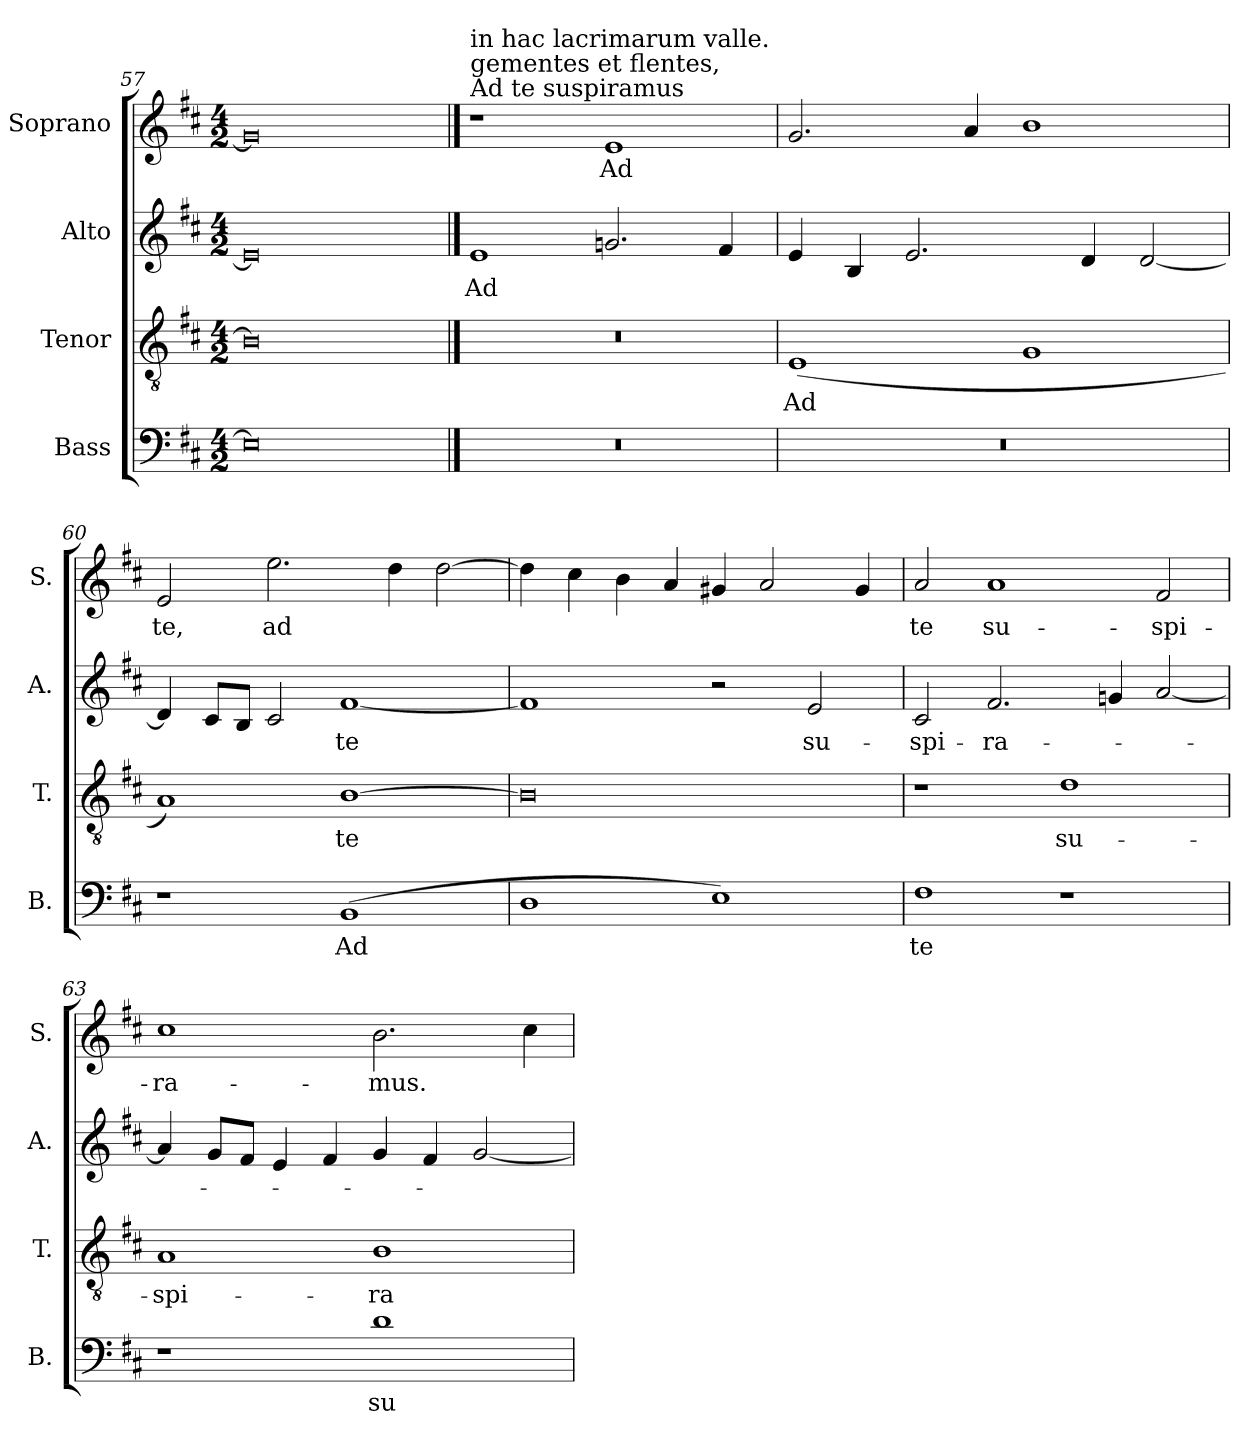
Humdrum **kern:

**kern	**text	**kern	**text	**kern	**text	**kern	**text
*part4	*part4	*part3	*part3	*part2	*part2	*part1	*part1
*staff4	*staff4	*staff3	*staff3	*staff2	*staff2	*staff1	*staff1
*I"Bass	*	*I"Tenor	*	*I"Alto	*	*I"Soprano	*
*I'B.	*	*I'T.	*	*I'A.	*	*I'S.	*
*clefF4	*	*clefGv2	*	*clefG2	*	*clefG2	*
*	*	*ITrd7c12	*	*	*	*	*
*k[f#c#]	*	*k[f#c#]	*	*k[f#c#]	*	*k[f#c#]	*
*D:	*	*D:	*	*D:	*	*D:	*
*M4/2	*	*M4/2	*	*M4/2	*	*M4/2	*
=57	=57	=57	=57	=57	=57	=57	=57
0Ei]	.	0BBi]	.	0ei]	.	0g#i]	.
!!LO:PB:g=z
==58	==58	==58	==58	==58	==58	==58	==58
!LO:N:vis=1	!	!LO:N:vis=1	!	!	!	!	!
!	!	!	!	!	!	!LO:TX:a:t=Ad te suspiramus	!
!	!	!	!	!	!	!LO:TX:t=gementes et flentes,	!
!	!	!	!	!	!	!LO:TX:t=in hac lacrimarum valle.	!
!	!	!	!	!	!LO:LY:b:color=#000000	!	!
0r	.	0r	.	1ei	Ad	1r	.
!	!	!	!	!	!	!	!LO:LY:b:color=#000000
.	.	.	.	2.gni/	.	1ei	Ad
.	.	.	.	4f#i/	.	.	.
=59	=59	=59	=59	=59	=59	=59	=59
!LO:N:vis=1	!	!	!	!	!	!	!
!	!	!	!LO:LY:b:color=#000000	!	!	!	!
0r	.	(1EEi	Ad	4ei/	.	2.gi/	.
.	.	.	.	4Bi/	.	.	.
.	.	.	.	2.ei/	.	.	.
.	.	.	.	.	.	4ai/	.
.	.	1GGi	.	.	.	1bi	.
.	.	.	.	4di/	.	.	.
.	.	.	.	[2di/	.	.	.
=60	=60	=60	=60	=60	=60	=60	=60
!	!	!	!	!	!	!	!LO:LY:b:color=#000000
1r	.	1AAi)	.	4di/]	.	2ei/	te,
.	.	.	.	8c#i/L	.	.	.
.	.	.	.	8Bi/J	.	.	.
!	!	!	!	!	!	!	!LO:LY:b:color=#000000
.	.	.	.	2c#i/	.	2.eei\	ad
!	!LO:LY:b:color=#000000	!	!	!	!	!	!
!	!	!	!LO:LY:b:color=#000000	!	!	!	!
!	!	!	!	!	!LO:LY:b:color=#000000	!	!
(1BBi	Ad	[1BBi	te	[1f#i	te	.	.
.	.	.	.	.	.	4ddi\	.
.	.	.	.	.	.	[2ddi\	.
=61	=61	=61	=61	=61	=61	=61	=61
1Di	.	0BBi]	.	1f#i]	.	4ddi\]	.
.	.	.	.	.	.	4cc#i\	.
.	.	.	.	.	.	4bi\	.
.	.	.	.	.	.	4ai/	.
1Ei)	.	.	.	2r	.	4g#Xi/	.
.	.	.	.	.	.	2ai/	.
!	!	!	!	!	!LO:LY:b:color=#000000	!	!
.	.	.	.	2ei/	su-	.	.
.	.	.	.	.	.	4g#i/	.
=62	=62	=62	=62	=62	=62	=62	=62
!	!LO:LY:b:color=#000000	!	!	!	!	!	!
!	!	!	!	!	!LO:LY:b:color=#000000	!	!
!	!	!	!	!	!	!	!LO:LY:b:color=#000000
1F#i	te	1r	.	2c#i/	-spi-	2ai/	te
!	!	!	!	!	!LO:LY:b:color=#000000	!	!
!	!	!	!	!	!	!	!LO:LY:b:color=#000000
.	.	.	.	2.f#i/	-ra-	1ai	su-
!	!	!	!LO:LY:b:color=#000000	!	!	!	!
1r	.	1Di	su-	.	.	.	.
.	.	.	.	4gni/	.	.	.
!	!	!	!	!	!	!	!LO:LY:b:color=#000000
.	.	.	.	[2ai/	.	2f#i/	-spi-
=63	=63	=63	=63	=63	=63	=63	=63
!	!	!	!LO:LY:b:color=#000000	!	!	!	!
!	!	!	!	!	!	!	!LO:LY:b:color=#000000
1r	.	1AAi	-spi-	4ai/]	.	1cc#i	-ra-
.	.	.	.	8gi/L	.	.	.
.	.	.	.	8f#i/J	.	.	.
.	.	.	.	4ei/	.	.	.
.	.	.	.	4f#i/	.	.	.
!	!LO:LY:b:color=#000000	!	!	!	!	!	!
!	!	!	!LO:LY:b:color=#000000	!	!	!	!
!	!	!	!	!	!	!	!LO:LY:b:color=#000000
1di	su-	1BBi	-ra-	4gi/	.	2.bi\	-mus.
.	.	.	.	4f#i/	.	.	.
.	.	.	.	[2gi/	.	.	.
.	.	.	.	.	.	4cc#i\	.
=	=	=	=	=	=	=	=
*-	*-	*-	*-	*-	*-	*-	*-
